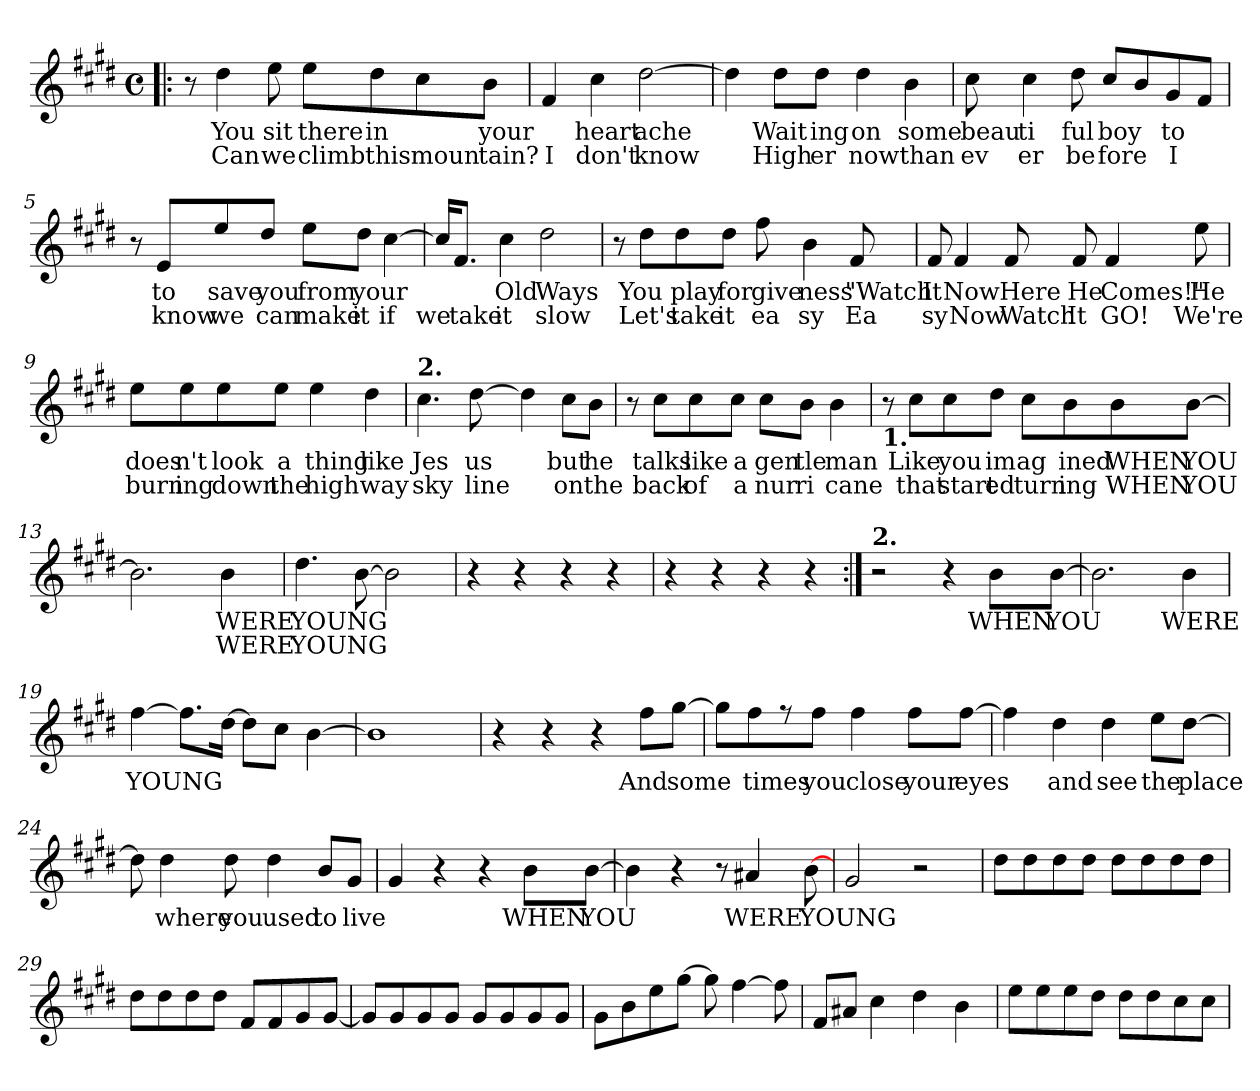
**kern	**text	**text
*part1	*part1	*part1
*staff1	*staff1	*staff1
*clefG2	*	*
*k[f#c#g#d#]	*	*
*E:	*	*
*M4/4	*	*
*met(c)	*	*
=1!|:	=1!|:	=1!|:
8r	1./3.	2.
4dd#\	You	Can
8ee\	sit	we
8ee\L	there	climb
8dd#\	in	this
8cc#\	.	moun
8b\J	your	tain?
=2	=2	=2
4f#/	.	I
4cc#\	heart	don't
[2dd#\	ache	know
=3	=3	=3
4dd#\]	.	.
8dd#\L	Wait	High
8dd#\J	ing	er
4dd#\	on	now
4b\	some	than
!!LO:LB:g=z
=4	=4	=4
8cc#\	beau	ev
4cc#\	ti	er
8dd#\	ful	be
8cc#/L	boy	fore
8b/	.	.
8g#/	to	I
8f#/J	.	.
=5	=5	=5
8r	.	.
8e/L	to	know
8ee/	save	we
8dd#/J	you	can
8ee\L	from	make
8dd#\J	your	it
[4cc#\	.	if
=6	=6	=6
16cc#/KL]	.	we
8.f#/J	.	take
4cc#\	Old	it
2dd#\	Ways	slow
!!LO:LB:g=z
=7	=7	=7
8r	.	.
8dd#\L	You	Let's
8dd#\	play	take
8dd#\J	for	it
8ff#\	give	ea
4b\	ness	sy
8f#/	"Watch	Ea
=8	=8	=8
8f#/	It	sy
4f#/	Now	Now
8f#/	Here	Watch
8f#/	He	It
4f#/	Comes!"	GO!
8ee\	He	We're
=9	=9	=9
8ee\L	does	burn
8ee\	n't	ing
8ee\	look	down
8ee\J	a	the
4ee\	thing	high
4dd#\	like	way
!!LO:LB:g=z
=10	=10	=10
!LO:TX:a:B:t=2.	!	!
4.cc#\	Jes	sky
[8dd#\	us	line
4dd#\]	.	.
8cc#\L	but	on
8b\J	he	the
=11	=11	=11
8r	.	.
8cc#\L	talks	back
8cc#\	like	of
8cc#\J	a	a
8cc#\L	gen	nur
8b\J	tle	ri
4b\	man	cane
=12	=12	=12
!LO:TX:b:B:t=1.	!	!
8r	.	.
8cc#\L	Like	that
8cc#\	you	start
8dd#\J	im	ed
8cc#\L	ag	turn
8b\	ined	ing
8b\	WHEN	WHEN
[8b\J	YOU	YOU
!!LO:LB:g=z
=13	=13	=13
2.b\]	.	.
4b\	WERE	WERE
=14	=14	=14
4.dd#\	YOUNG	YOUNG
[8b\	.	.
2b\]	.	.
=15	=15	=15
4r	.	.
4r	.	.
4r	.	.
4r	.	.
=16	=16	=16
4r	.	.
4r	.	.
4r	.	.
4r	.	.
!!LO:PB:g=z
=17:|!	=17:|!	=17:|!
!LO:TX:a:B:t=2.	!	!
2r	.	.
4r	.	.
8b\L	WHEN	.
[8b\J	YOU	.
=18	=18	=18
2.b\]	.	.
4b\	WERE	.
=19	=19	=19
[4ff#\	YOUNG	.
8.ff#\L]	.	.
[16dd#\Jk	.	.
8dd#\L]	.	.
8cc#\J	.	.
[4b\	.	.
=20	=20	=20
1b]	.	.
=21	=21	=21
4r	.	.
4r	.	.
4r	.	.
8ff#\L	And	.
[8gg#\J	some	.
!!LO:LB:g=z
=22	=22	=22
8gg#\L]	.	.
8ff#\	times	.
8r	.	.
8ff#\J	you	.
4ff#\	close	.
8ff#\L	your	.
[8ff#\J	eyes	.
=23	=23	=23
4ff#\]	.	.
4dd#\	and	.
4dd#\	see	.
8ee\L	the	.
[8dd#\J	place	.
=24	=24	=24
8dd#\]	.	.
4dd#\	where	.
8dd#\	you	.
4dd#\	used	.
8b/L	to	.
8g#/J	live	.
!!LO:LB:g=z
=25	=25	=25
4g#/	.	.
4r	.	.
4r	.	.
8b\L	WHEN	.
[8b\J	YOU	.
=26	=26	=26
4b\]	.	.
4r	.	.
8r	.	.
4a#X/	WERE	.
[8b\	YOUNG	.
=27	=27	=27
2g#/	.	.
2r	.	.
!!LO:LB:g=z
=28	=28	=28
8dd#\L	.	.
8dd#\	.	.
8dd#\	.	.
8dd#\J	.	.
8dd#\L	.	.
8dd#\	.	.
8dd#\	.	.
8dd#\J	.	.
=29	=29	=29
8dd#\L	.	.
8dd#\	.	.
8dd#\	.	.
8dd#\J	.	.
8f#/L	.	.
8f#/	.	.
8g#/	.	.
[8g#/J	.	.
=30	=30	=30
8g#/L]	.	.
8g#/	.	.
8g#/	.	.
8g#/J	.	.
8g#/L	.	.
8g#/	.	.
8g#/	.	.
8g#/J	.	.
!!LO:LB:g=z
=31	=31	=31
8g#\L	.	.
8b\	.	.
8ee\	.	.
[8gg#\J	.	.
8gg#\]	.	.
[4ff#\	.	.
8ff#\]	.	.
=32	=32	=32
8f#/L	.	.
8a#X/J	.	.
4cc#\	.	.
4dd#\	.	.
4b\	.	.
=33	=33	=33
8ee\L	.	.
8ee\	.	.
8ee\	.	.
8dd#\J	.	.
8dd#\L	.	.
8dd#\	.	.
8cc#\	.	.
8cc#\J	.	.
=	=	=
*-	*-	*-
